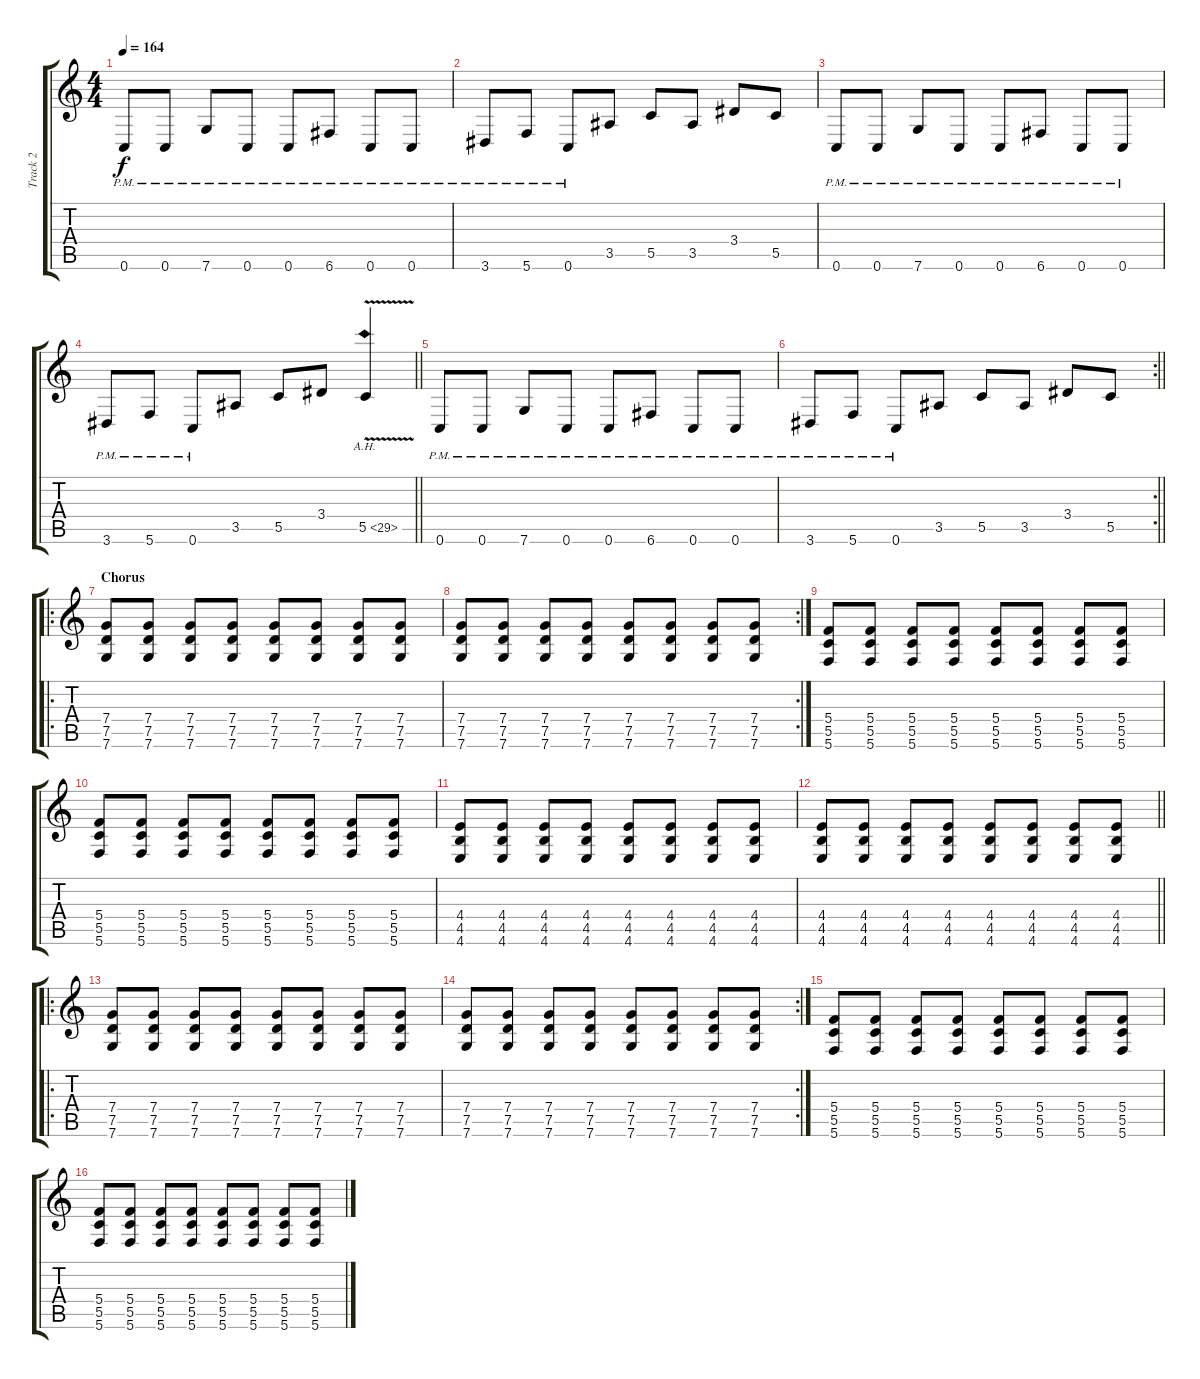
\track ("Track 2" "Track 2") {instrument distortionguitar}
\staff {score tabs}
\tuning (D4 A3 F3 C3 G2 C2) {hide}
\ts (4 4)
\tempo 164
\clef g2
\ks c
0.6{pm}.8{dy f} 0.6{pm}.8 7.6{pm}.8 0.6{pm}.8 0.6{pm}.8 6.6{pm}.8 0.6{pm}.8 0.6{pm}.8 |
3.6{pm}.8 5.6{pm}.8 0.6{pm}.8 3.5.8 5.5.8 3.5.8 3.4.8 5.5.8 |
0.6{pm}.8 0.6{pm}.8 7.6{pm}.8 0.6{pm}.8 0.6{pm}.8 6.6{pm}.8 0.6{pm}.8 0.6{pm}.8 |
\barLineRight lightlight
3.6{pm}.8 5.6{pm}.8 0.6{pm}.8 3.5.8 5.5.8 3.4.8 5.5{ah 24 v}.4 |
0.6{pm}.8 0.6{pm}.8 7.6{pm}.8 0.6{pm}.8 0.6{pm}.8 6.6{pm}.8 0.6{pm}.8 0.6{pm}.8 |
\rc 2
\barLineRight lightlight
3.6{pm}.8 5.6{pm}.8 0.6{pm}.8 3.5.8 5.5.8 3.5.8 3.4.8 5.5.8 |
\ro
\section ("" "Chorus")
(7.4 7.5 7.6).8 (7.4 7.5 7.6).8 (7.4 7.5 7.6).8 (7.4 7.5 7.6).8 (7.4 7.5 7.6).8 (7.4 7.5 7.6).8 (7.4 7.5 7.6).8 (7.4 7.5 7.6).8 |
\rc 2
(7.4 7.5 7.6).8 (7.4 7.5 7.6).8 (7.4 7.5 7.6).8 (7.4 7.5 7.6).8 (7.4 7.5 7.6).8 (7.4 7.5 7.6).8 (7.4 7.5 7.6).8 (7.4 7.5 7.6).8 |
(5.4 5.5 5.6).8 (5.4 5.5 5.6).8 (5.4 5.5 5.6).8 (5.4 5.5 5.6).8 (5.4 5.5 5.6).8 (5.4 5.5 5.6).8 (5.4 5.5 5.6).8 (5.4 5.5 5.6).8 |
(5.4 5.5 5.6).8 (5.4 5.5 5.6).8 (5.4 5.5 5.6).8 (5.4 5.5 5.6).8 (5.4 5.5 5.6).8 (5.4 5.5 5.6).8 (5.4 5.5 5.6).8 (5.4 5.5 5.6).8 |
(4.4 4.5 4.6).8 (4.4 4.5 4.6).8 (4.4 4.5 4.6).8 (4.4 4.5 4.6).8 (4.4 4.5 4.6).8 (4.4 4.5 4.6).8 (4.4 4.5 4.6).8 (4.4 4.5 4.6).8 |
\barLineRight lightlight
(4.4 4.5 4.6).8 (4.4 4.5 4.6).8 (4.4 4.5 4.6).8 (4.4 4.5 4.6).8 (4.4 4.5 4.6).8 (4.4 4.5 4.6).8 (4.4 4.5 4.6).8 (4.4 4.5 4.6).8 |
\ro
(7.4 7.5 7.6).8 (7.4 7.5 7.6).8 (7.4 7.5 7.6).8 (7.4 7.5 7.6).8 (7.4 7.5 7.6).8 (7.4 7.5 7.6).8 (7.4 7.5 7.6).8 (7.4 7.5 7.6).8 |
\rc 2
(7.4 7.5 7.6).8 (7.4 7.5 7.6).8 (7.4 7.5 7.6).8 (7.4 7.5 7.6).8 (7.4 7.5 7.6).8 (7.4 7.5 7.6).8 (7.4 7.5 7.6).8 (7.4 7.5 7.6).8 |
(5.4 5.5 5.6).8 (5.4 5.5 5.6).8 (5.4 5.5 5.6).8 (5.4 5.5 5.6).8 (5.4 5.5 5.6).8 (5.4 5.5 5.6).8 (5.4 5.5 5.6).8 (5.4 5.5 5.6).8 |
(5.4 5.5 5.6).8 (5.4 5.5 5.6).8 (5.4 5.5 5.6).8 (5.4 5.5 5.6).8 (5.4 5.5 5.6).8 (5.4 5.5 5.6).8 (5.4 5.5 5.6).8 (5.4 5.5 5.6).8
